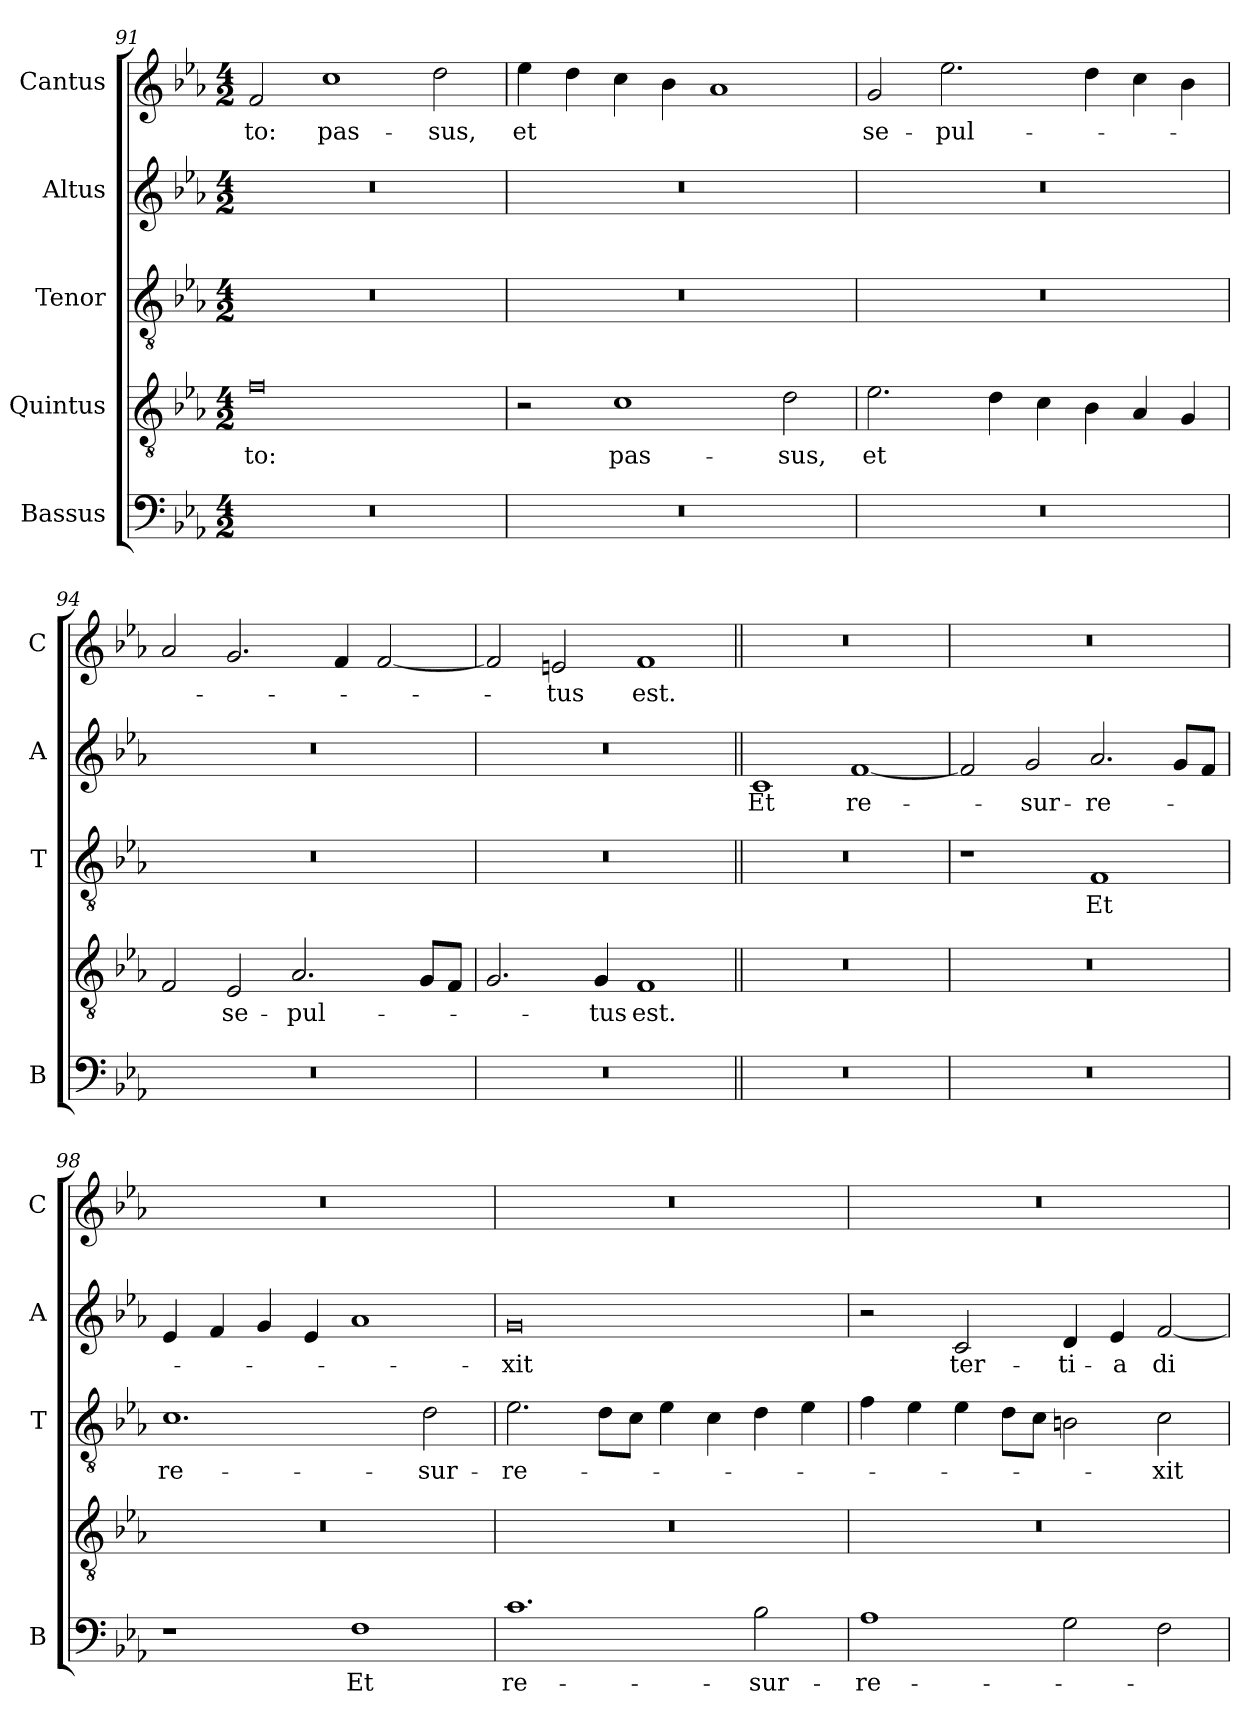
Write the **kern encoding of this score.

**kern	**text	**kern	**text	**kern	**text	**kern	**text	**kern	**text
*part5	*part5	*part4	*part4	*part3	*part3	*part2	*part2	*part1	*part1
*staff5	*staff5	*staff4	*staff4	*staff3	*staff3	*staff2	*staff2	*staff1	*staff1
*I"Bassus	*	*I"Quintus	*	*I"Tenor	*	*I"Altus	*	*I"Cantus	*
*I'B	*	*	*	*I'T	*	*I'A	*	*I'C	*
!!LO:PB:g=z
*clefF4	*	*clefGv2	*	*clefGv2	*	*clefG2	*	*clefG2	*
*k[b-e-a-]	*	*k[b-e-a-]	*	*k[b-e-a-]	*	*k[b-e-a-]	*	*k[b-e-a-]	*
*E-:	*	*E-:	*	*E-:	*	*E-:	*	*E-:	*
*M4/2	*	*M4/2	*	*M4/2	*	*M4/2	*	*M4/2	*
=91	=91	=91	=91	=91	=91	=91	=91	=91	=91
!	!	!	!LO:LY:b	!	!	!	!	!	!LO:LY:b
0r	.	0f	-to:	0r	.	0r	.	2f/	-to:
!	!	!	!	!	!	!	!	!	!LO:LY:b
.	.	.	.	.	.	.	.	1cc	pas-
!	!	!	!	!	!	!	!	!	!LO:LY:b
.	.	.	.	.	.	.	.	2dd\	-sus,
=92	=92	=92	=92	=92	=92	=92	=92	=92	=92
!	!	!	!	!	!	!	!	!	!LO:LY:b
0r	.	2r	.	0r	.	0r	.	4ee-\	et
.	.	.	.	.	.	.	.	4dd\	.
!	!	!	!LO:LY:b	!	!	!	!	!	!
.	.	1c	pas-	.	.	.	.	4cc\	.
.	.	.	.	.	.	.	.	4b-\	.
.	.	.	.	.	.	.	.	1a-	.
!	!	!	!LO:LY:b	!	!	!	!	!	!
.	.	2d\	-sus,	.	.	.	.	.	.
=93	=93	=93	=93	=93	=93	=93	=93	=93	=93
!	!	!	!LO:LY:b	!	!	!	!	!	!LO:LY:b
0r	.	2.e-\	et	0r	.	0r	.	2g/	se-
!	!	!	!	!	!	!	!	!	!LO:LY:b
.	.	.	.	.	.	.	.	2.ee-\	-pul-
.	.	4d\	.	.	.	.	.	.	.
.	.	4c\	.	.	.	.	.	.	.
.	.	4B-\	.	.	.	.	.	4dd\	.
.	.	4A-/	.	.	.	.	.	4cc\	.
.	.	4G/	.	.	.	.	.	4b-\	.
=94	=94	=94	=94	=94	=94	=94	=94	=94	=94
0r	.	2F/	.	0r	.	0r	.	2a-/	.
!	!	!	!LO:LY:b	!	!	!	!	!	!
.	.	2E-/	se-	.	.	.	.	2.g/	.
!	!	!	!LO:LY:b	!	!	!	!	!	!
.	.	2.A-/	-pul-	.	.	.	.	.	.
.	.	.	.	.	.	.	.	4f/	.
.	.	.	.	.	.	.	.	[2f/	.
.	.	8G/L	.	.	.	.	.	.	.
.	.	8F/J	.	.	.	.	.	.	.
=95	=95	=95	=95	=95	=95	=95	=95	=95	=95
0r	.	2.G/	.	0r	.	0r	.	2f/]	.
!	!	!	!	!	!	!	!	!	!LO:LY:b
.	.	.	.	.	.	.	.	2en/	-tus
!	!	!	!LO:LY:b	!	!	!	!	!	!
.	.	4G/	-tus	.	.	.	.	.	.
!	!	!	!LO:LY:b	!	!	!	!	!	!LO:LY:b
.	.	1F	est.	.	.	.	.	1f	est.
!!LO:LB:g=z
=96||	=96||	=96||	=96||	=96||	=96||	=96||	=96||	=96||	=96||
!	!	!	!	!	!	!	!LO:LY:b	!	!
0r	.	0r	.	0r	.	1c	Et	0r	.
!	!	!	!	!	!	!	!LO:LY:b	!	!
.	.	.	.	.	.	[1f	re-	.	.
=97	=97	=97	=97	=97	=97	=97	=97	=97	=97
0r	.	0r	.	1r	.	2f/]	.	0r	.
!	!	!	!	!	!	!	!LO:LY:b	!	!
.	.	.	.	.	.	2g/	-sur-	.	.
!	!	!	!	!	!LO:LY:b	!	!LO:LY:b	!	!
.	.	.	.	1F	Et	2.a-/	-re-	.	.
.	.	.	.	.	.	8g/L	.	.	.
.	.	.	.	.	.	8f/J	.	.	.
=98	=98	=98	=98	=98	=98	=98	=98	=98	=98
!	!	!	!	!	!LO:LY:b	!	!	!	!
1r	.	0r	.	1.c	re-	4e-/	.	0r	.
.	.	.	.	.	.	4f/	.	.	.
.	.	.	.	.	.	4g/	.	.	.
.	.	.	.	.	.	4e-/	.	.	.
!	!LO:LY:b	!	!	!	!	!	!	!	!
1F	Et	.	.	.	.	1a-	.	.	.
!	!	!	!	!	!LO:LY:b	!	!	!	!
.	.	.	.	2d\	-sur-	.	.	.	.
=99	=99	=99	=99	=99	=99	=99	=99	=99	=99
!	!LO:LY:b	!	!	!	!LO:LY:b	!	!LO:LY:b	!	!
1.c	re-	0r	.	2.e-\	-re-	0g	-xit	0r	.
.	.	.	.	8d\L	.	.	.	.	.
.	.	.	.	8c\J	.	.	.	.	.
.	.	.	.	4e-\	.	.	.	.	.
.	.	.	.	4c\	.	.	.	.	.
!	!LO:LY:b	!	!	!	!	!	!	!	!
2B-\	-sur-	.	.	4d\	.	.	.	.	.
.	.	.	.	4e-\	.	.	.	.	.
!!LO:LB:g=z
=100	=100	=100	=100	=100	=100	=100	=100	=100	=100
!	!LO:LY:b	!	!	!	!	!	!	!	!
1A-	-re-	0r	.	4f\	.	2r	.	0r	.
.	.	.	.	4e-\	.	.	.	.	.
!	!	!	!	!	!	!	!LO:LY:b	!	!
.	.	.	.	4e-\	.	2c/	ter-	.	.
.	.	.	.	8d\L	.	.	.	.	.
.	.	.	.	8c\J	.	.	.	.	.
!	!	!	!	!	!	!	!LO:LY:b	!	!
2G\	.	.	.	2Bn\	.	4d/	-ti-	.	.
!	!	!	!	!	!	!	!LO:LY:b	!	!
.	.	.	.	.	.	4e-/	-a	.	.
!	!	!	!	!	!LO:LY:b	!	!LO:LY:b	!	!
2F\	.	.	.	2c\	-xit	[2f/	di-	.	.
=	=	=	=	=	=	=	=	=	=
*-	*-	*-	*-	*-	*-	*-	*-	*-	*-
